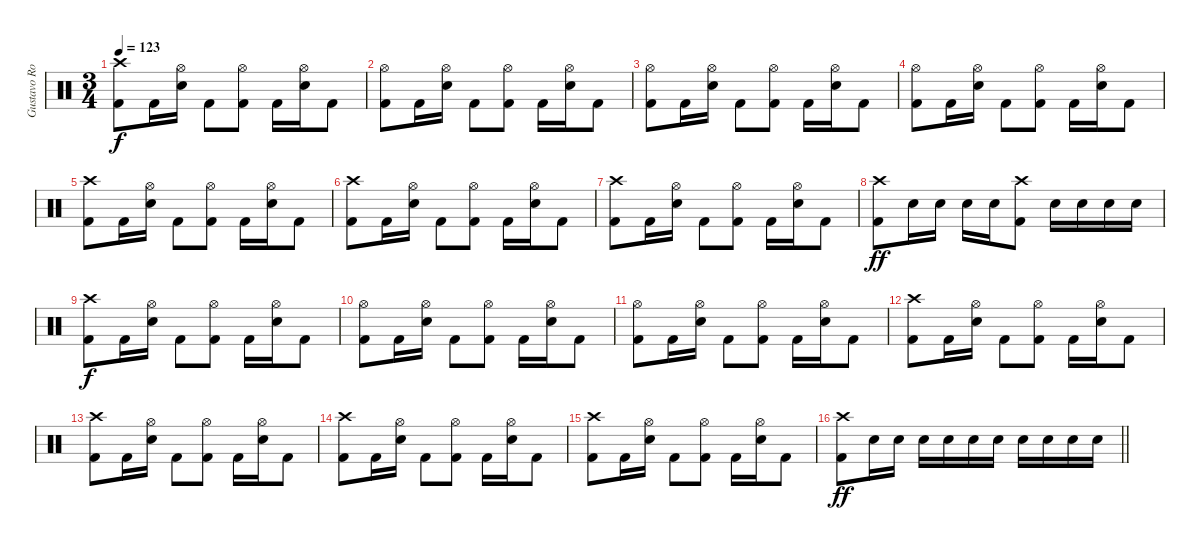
\track ("Gustavo Rowek" "Gustavo Ro") {instrument percussion}
\staff {score}
\articulation defaults
\ts (3 4)
\tempo 123
\clef neutral
\ks c
("Crash high (hit)" "Kick (hit) 2").8{dy f} "Kick (hit) 2".16 ("Hi-Hat (open)" "Snare (hit) 2").16 "Kick (hit) 2".8 ("Hi-Hat (open)" "Kick (hit) 2").8 "Kick (hit) 2".16 ("Hi-Hat (open)" "Snare (hit) 2").16 "Kick (hit) 2".8 |
("Hi-Hat (open)" "Kick (hit) 2").8 "Kick (hit) 2".16 ("Hi-Hat (open)" "Snare (hit) 2").16 "Kick (hit) 2".8 ("Hi-Hat (open)" "Kick (hit) 2").8 "Kick (hit) 2".16 ("Hi-Hat (open)" "Snare (hit) 2").16 "Kick (hit) 2".8 |
("Hi-Hat (open)" "Kick (hit) 2").8 "Kick (hit) 2".16 ("Hi-Hat (open)" "Snare (hit) 2").16 "Kick (hit) 2".8 ("Hi-Hat (open)" "Kick (hit) 2").8 "Kick (hit) 2".16 ("Hi-Hat (open)" "Snare (hit) 2").16 "Kick (hit) 2".8 |
("Hi-Hat (open)" "Kick (hit) 2").8 "Kick (hit) 2".16 ("Hi-Hat (open)" "Snare (hit) 2").16 "Kick (hit) 2".8 ("Hi-Hat (open)" "Kick (hit) 2").8 "Kick (hit) 2".16 ("Hi-Hat (open)" "Snare (hit) 2").16 "Kick (hit) 2".8 |
("Crash high (hit)" "Kick (hit) 2").8 "Kick (hit) 2".16 ("Hi-Hat (open)" "Snare (hit) 2").16 "Kick (hit) 2".8 ("Hi-Hat (open)" "Kick (hit) 2").8 "Kick (hit) 2".16 ("Hi-Hat (open)" "Snare (hit) 2").16 "Kick (hit) 2".8 |
("Crash high (hit)" "Kick (hit) 2").8 "Kick (hit) 2".16 ("Hi-Hat (open)" "Snare (hit) 2").16 "Kick (hit) 2".8 ("Hi-Hat (open)" "Kick (hit) 2").8 "Kick (hit) 2".16 ("Hi-Hat (open)" "Snare (hit) 2").16 "Kick (hit) 2".8 |
("Crash high (hit)" "Kick (hit) 2").8 "Kick (hit) 2".16 ("Hi-Hat (open)" "Snare (hit) 2").16 "Kick (hit) 2".8 ("Hi-Hat (open)" "Kick (hit) 2").8 "Kick (hit) 2".16 ("Hi-Hat (open)" "Snare (hit) 2").16 "Kick (hit) 2".8 |
("Kick (hit) 2" "Crash high (hit)").8{dy ff} "Snare (hit) 2".16 "Snare (hit) 2".16 "Snare (hit) 2".16 "Snare (hit) 2".16 ("Kick (hit) 2" "Crash high (hit)").8 "Snare (hit) 2".16 "Snare (hit) 2".16 "Snare (hit) 2".16 "Snare (hit) 2".16 |
("Crash high (hit)" "Kick (hit) 2").8{dy f} "Kick (hit) 2".16 ("Hi-Hat (open)" "Snare (hit) 2").16 "Kick (hit) 2".8 ("Hi-Hat (open)" "Kick (hit) 2").8 "Kick (hit) 2".16 ("Hi-Hat (open)" "Snare (hit) 2").16 "Kick (hit) 2".8 |
("Hi-Hat (open)" "Kick (hit) 2").8 "Kick (hit) 2".16 ("Hi-Hat (open)" "Snare (hit) 2").16 "Kick (hit) 2".8 ("Hi-Hat (open)" "Kick (hit) 2").8 "Kick (hit) 2".16 ("Hi-Hat (open)" "Snare (hit) 2").16 "Kick (hit) 2".8 |
("Hi-Hat (open)" "Kick (hit) 2").8 "Kick (hit) 2".16 ("Hi-Hat (open)" "Snare (hit) 2").16 "Kick (hit) 2".8 ("Hi-Hat (open)" "Kick (hit) 2").8 "Kick (hit) 2".16 ("Hi-Hat (open)" "Snare (hit) 2").16 "Kick (hit) 2".8 |
("Crash high (hit)" "Kick (hit) 2").8 "Kick (hit) 2".16 ("Hi-Hat (open)" "Snare (hit) 2").16 "Kick (hit) 2".8 ("Hi-Hat (open)" "Kick (hit) 2").8 "Kick (hit) 2".16 ("Hi-Hat (open)" "Snare (hit) 2").16 "Kick (hit) 2".8 |
("Crash high (hit)" "Kick (hit) 2").8 "Kick (hit) 2".16 ("Hi-Hat (open)" "Snare (hit) 2").16 "Kick (hit) 2".8 ("Hi-Hat (open)" "Kick (hit) 2").8 "Kick (hit) 2".16 ("Hi-Hat (open)" "Snare (hit) 2").16 "Kick (hit) 2".8 |
("Crash high (hit)" "Kick (hit) 2").8 "Kick (hit) 2".16 ("Hi-Hat (open)" "Snare (hit) 2").16 "Kick (hit) 2".8 ("Hi-Hat (open)" "Kick (hit) 2").8 "Kick (hit) 2".16 ("Hi-Hat (open)" "Snare (hit) 2").16 "Kick (hit) 2".8 |
("Crash high (hit)" "Kick (hit) 2").8 "Kick (hit) 2".16 ("Hi-Hat (open)" "Snare (hit) 2").16 "Kick (hit) 2".8 ("Hi-Hat (open)" "Kick (hit) 2").8 "Kick (hit) 2".16 ("Hi-Hat (open)" "Snare (hit) 2").16 "Kick (hit) 2".8 |
\barLineRight lightlight
("Kick (hit) 2" "Crash high (hit)").8{dy ff} "Snare (hit) 2".16 "Snare (hit) 2".16 "Snare (hit) 2".16 "Snare (hit) 2".16 "Snare (hit) 2".16 "Snare (hit) 2".16 "Snare (hit) 2".16 "Snare (hit) 2".16 "Snare (hit) 2".16 "Snare (hit) 2".16
